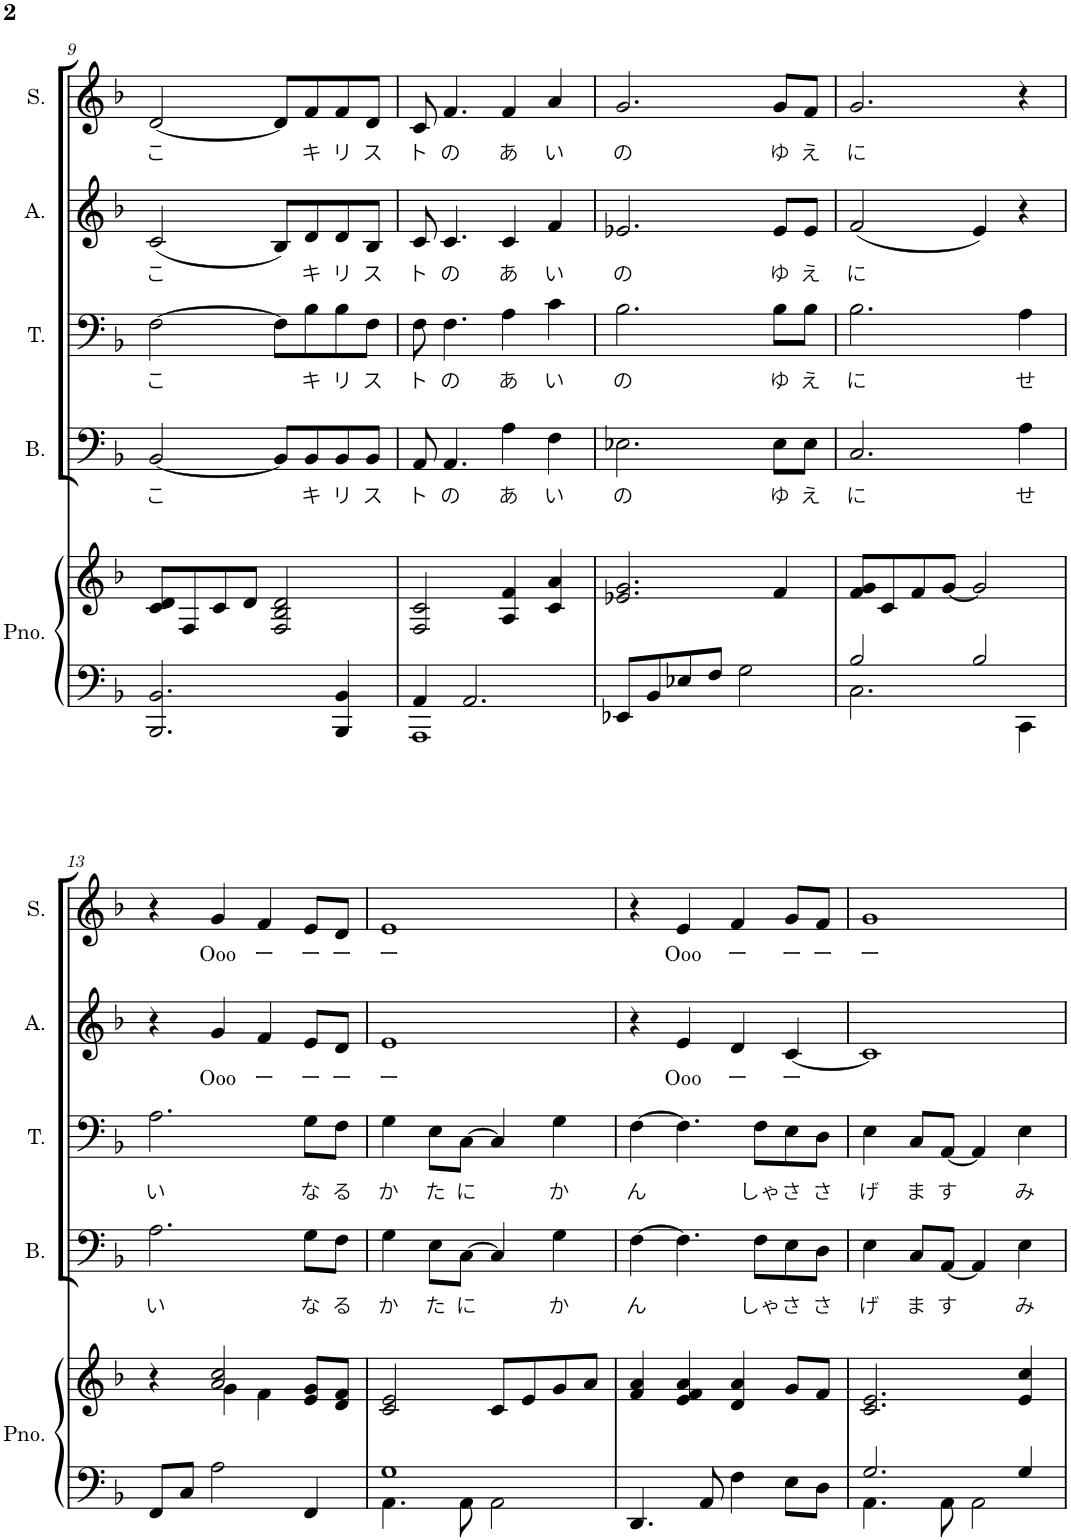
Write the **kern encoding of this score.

**kern	**kern	**kern	**text	**kern	**text	**kern	**text	**kern	**text
*part5	*part5	*part4	*part4	*part3	*part3	*part2	*part2	*part1	*part1
*staff6	*staff5	*staff4	*staff4	*staff3	*staff3	*staff2	*staff2	*staff1	*staff1
*I"Piano	*	*I"Bass	*	*I"Tenor	*	*I"Alto	*	*I"Soprano	*
*I'Pno.	*	*I'B.	*	*I'T.	*	*I'A.	*	*I'S.	*
!!LO:PB:g=z
*clefF4	*clefG2	*clefF4	*	*clefF4	*	*clefG2	*	*clefG2	*
*k[b-]	*k[b-]	*k[b-]	*	*k[b-]	*	*k[b-]	*	*k[b-]	*
*M4/4	*M4/4	*M4/4	*	*M4/4	*	*M4/4	*	*M4/4	*
=9	=9	=9	=9	=9	=9	=9	=9	=9	=9
!	!	!	!LO:LY:b	!	!LO:LY:b	!	!LO:LY:b	!	!LO:LY:b
2.BBB-/ 2.BB-/	8c/ 8d/L	[2BB-/	こ	[2F\	こ	(2c/	こ	[2d/	こ
.	8F/	.	.	.	.	.	.	.	.
.	8c/	.	.	.	.	.	.	.	.
.	8d/J	.	.	.	.	.	.	.	.
.	2F/ 2B-/ 2d/	8BB-/L]	.	8F\L]	.	8B-/L)	.	8d/L]	.
!	!	!	!LO:LY:b	!	!LO:LY:b	!	!LO:LY:b	!	!LO:LY:b
.	.	8BB-/	キ	8B-\	キ	8d/	キ	8f/	キ
!	!	!	!LO:LY:b	!	!LO:LY:b	!	!LO:LY:b	!	!LO:LY:b
4BBB-/ 4BB-/	.	8BB-/	リ	8B-\	リ	8d/	リ	8f/	リ
!	!	!	!LO:LY:b	!	!LO:LY:b	!	!LO:LY:b	!	!LO:LY:b
.	.	8BB-/J	ス	8F\J	ス	8B-/J	ス	8d/J	ス
=10	=10	=10	=10	=10	=10	=10	=10	=10	=10
*^	*	*	*	*	*	*	*	*	*
!	!	!	!	!LO:LY:b	!	!LO:LY:b	!	!LO:LY:b	!	!LO:LY:b
4AA/	1AAA	2F/ 2c/	8AA/	ト	8F\	ト	8c/	ト	8c/	ト
!	!	!	!	!LO:LY:b	!	!LO:LY:b	!	!LO:LY:b	!	!LO:LY:b
.	.	.	4.AA/	の	4.F\	の	4.c/	の	4.f/	の
2.AA/	.	.	.	.	.	.	.	.	.	.
!	!	!	!	!LO:LY:b	!	!LO:LY:b	!	!LO:LY:b	!	!LO:LY:b
.	.	4A/ 4f/	4A\	あ	4A\	あ	4c/	あ	4f/	あ
!	!	!	!	!LO:LY:b	!	!LO:LY:b	!	!LO:LY:b	!	!LO:LY:b
.	.	4c/ 4a/	4F\	い	4c\	い	4f/	い	4a/	い
*v	*v	*	*	*	*	*	*	*	*	*
=11	=11	=11	=11	=11	=11	=11	=11	=11	=11
!	!	!	!LO:LY:b	!	!LO:LY:b	!	!LO:LY:b	!	!LO:LY:b
8EE-X/L	2.e-X/ 2.g/	2.E-X\	の	2.B-\	の	2.e-X/	の	2.g/	の
8BB-/	.	.	.	.	.	.	.	.	.
8E-X/	.	.	.	.	.	.	.	.	.
8F/J	.	.	.	.	.	.	.	.	.
2G\	.	.	.	.	.	.	.	.	.
!	!	!	!LO:LY:b	!	!LO:LY:b	!	!LO:LY:b	!	!LO:LY:b
.	4f/	8E-\L	ゆ	8B-\L	ゆ	8e-/L	ゆ	8g/L	ゆ
!	!	!	!LO:LY:b	!	!LO:LY:b	!	!LO:LY:b	!	!LO:LY:b
.	.	8E-\J	え	8B-\J	え	8e-/J	え	8f/J	え
=12	=12	=12	=12	=12	=12	=12	=12	=12	=12
*^	*	*	*	*	*	*	*	*	*
!	!	!	!	!LO:LY:b	!	!LO:LY:b	!	!LO:LY:b	!	!LO:LY:b
2B-/	2.C\	8f/ 8g/L	2.C/	に	2.B-\	に	(2f/	に	2.g/	に
.	.	8c/	.	.	.	.	.	.	.	.
.	.	8f/	.	.	.	.	.	.	.	.
.	.	[8g/J	.	.	.	.	.	.	.	.
2B-/	.	2g/]	.	.	.	.	4e/)	.	.	.
!	!	!	!	!LO:LY:b	!	!LO:LY:b	!	!	!	!
.	4CC\	.	4A\	せ	4A\	せ	4r	.	4r	.
!!LO:LB:g=z
=13	=13	=13	=13	=13	=13	=13	=13	=13	=13	=13
*	*	*^	*	*	*	*	*	*	*	*
!	!	!	!	!	!LO:LY:b	!	!LO:LY:b	!	!	!	!
*v	*v	*	*	*	*	*	*	*	*	*	*
8FF/L	4r	4ryy	2.A\	い	2.A\	い	4r	.	4r	.
8C/J	.	.	.	.	.	.	.	.	.	.
!	!	!	!	!	!	!	!	!LO:LY:b	!	!LO:LY:b
2A\	2a/ 2cc/	4g\	.	.	.	.	4g/	Ooo	4g/	Ooo
!	!	!	!	!	!	!	!	!LO:LY:b	!	!LO:LY:b
.	.	4f\	.	.	.	.	4f/	ー	4f/	ー
!	!	!	!	!LO:LY:b	!	!LO:LY:b	!	!LO:LY:b	!	!LO:LY:b
4FF/	8e/ 8g/L	8ryy	8G\L	な	8G\L	な	8e/L	ー	8e/L	ー
!	!	!	!	!LO:LY:b	!	!LO:LY:b	!	!LO:LY:b	!	!LO:LY:b
.	8d/ 8f/J	8ryy	8F\J	る	8F\J	る	8d/J	ー	8d/J	ー
=14	=14	=14	=14	=14	=14	=14	=14	=14	=14	=14
*^	*	*	*	*	*	*	*	*	*	*
!	!	!	!	!	!LO:LY:b	!	!LO:LY:b	!	!LO:LY:b	!	!LO:LY:b
*	*	*v	*v	*	*	*	*	*	*	*	*
1G	4.AA\	2c/ 2e/	4G\	か	4G\	か	1e	ー	1e	ー
!	!	!	!	!LO:LY:b	!	!LO:LY:b	!	!	!	!
.	.	.	8E\L	た	8E\L	た	.	.	.	.
!	!	!	!	!LO:LY:b	!	!LO:LY:b	!	!	!	!
.	8AA\	.	[8C\J	に	[8C\J	に	.	.	.	.
.	2AA\	8c/L	4C/]	.	4C/]	.	.	.	.	.
.	.	8e/	.	.	.	.	.	.	.	.
!	!	!	!	!LO:LY:b	!	!LO:LY:b	!	!	!	!
.	.	8g/	4G\	か	4G\	か	.	.	.	.
.	.	8a/J	.	.	.	.	.	.	.	.
*v	*v	*	*	*	*	*	*	*	*	*
=15	=15	=15	=15	=15	=15	=15	=15	=15	=15
!	!	!	!LO:LY:b	!	!LO:LY:b	!	!	!	!
4.DD/	4f/ 4a/	[4F\	ん	[4F\	ん	4r	.	4r	.
!	!	!	!	!	!	!	!LO:LY:b	!	!LO:LY:b
.	4e/ 4f/ 4a/	4.F\]	.	4.F\]	.	4e/	Ooo	4e/	Ooo
8AA/	.	.	.	.	.	.	.	.	.
!	!	!	!	!	!	!	!LO:LY:b	!	!LO:LY:b
4F\	4d/ 4a/	.	.	.	.	4d/	ー	4f/	ー
!	!	!	!LO:LY:b	!	!LO:LY:b	!	!	!	!
.	.	8F\L	しゃ	8F\L	しゃ	.	.	.	.
!	!	!	!LO:LY:b	!	!LO:LY:b	!	!LO:LY:b	!	!LO:LY:b
8E\L	8g/L	8E\	さ	8E\	さ	[4c/	ー	8g/L	ー
!	!	!	!LO:LY:b	!	!LO:LY:b	!	!	!	!LO:LY:b
8D\J	8f/J	8D\J	さ	8D\J	さ	.	.	8f/J	ー
=16	=16	=16	=16	=16	=16	=16	=16	=16	=16
*^	*	*	*	*	*	*	*	*	*
!	!	!	!	!LO:LY:b	!	!LO:LY:b	!	!	!	!LO:LY:b
2.G/	4.AA\	2.c/ 2.e/	4E\	げ	4E\	げ	1c]	.	1g	ー
!	!	!	!	!LO:LY:b	!	!LO:LY:b	!	!	!	!
.	.	.	8C/L	ま	8C/L	ま	.	.	.	.
!	!	!	!	!LO:LY:b	!	!LO:LY:b	!	!	!	!
.	8AA\	.	[8AA/J	す	[8AA/J	す	.	.	.	.
.	2AA\	.	4AA/]	.	4AA/]	.	.	.	.	.
!	!	!	!	!LO:LY:b	!	!LO:LY:b	!	!	!	!
4G/	.	4e/ 4cc/	4E\	み	4E\	み	.	.	.	.
*v	*v	*	*	*	*	*	*	*	*	*
=	=	=	=	=	=	=	=	=	=
*-	*-	*-	*-	*-	*-	*-	*-	*-	*-
